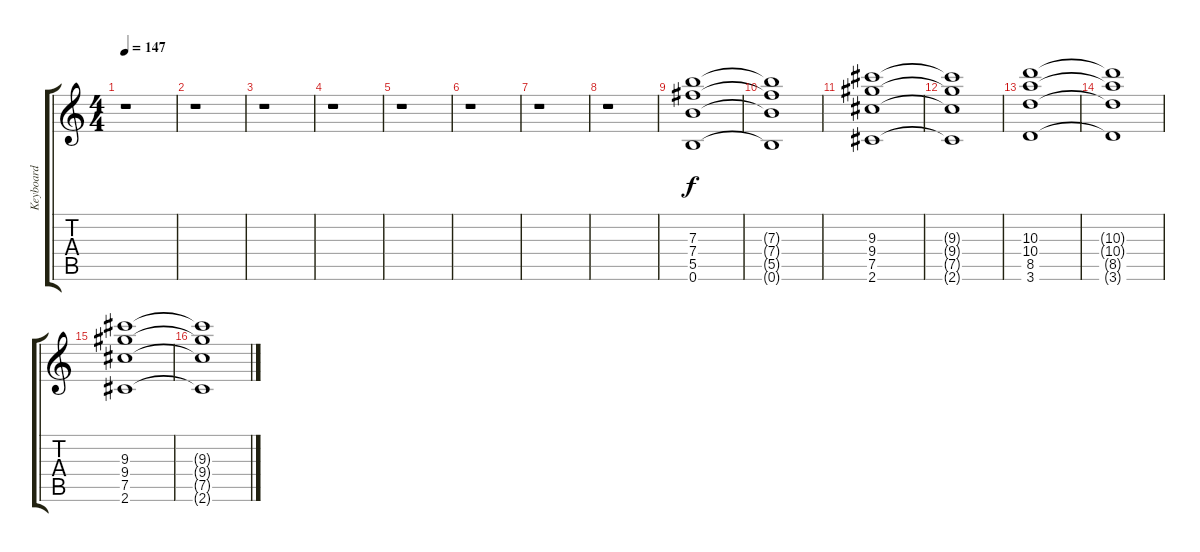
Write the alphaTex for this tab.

\track ("Keyboard" "Keyboard") {instrument fx1rain}
\staff {score tabs}
\tuning (Db6 Ab5 E5 B4 Gb4 B3) {hide}
\ts (4 4)
\tempo 147
\clef g2
\ks c
r.1{dy f} |
r.1 |
r.1 |
r.1 |
r.1 |
r.1 |
r.1 |
r.1 |
(7.3 7.4 5.5 0.6).1{instrument stringensemble1} |
(7.3{t} 7.4{t} 5.5{t} 0.6{t}).1 |
(9.3 9.4 7.5 2.6).1 |
(9.3{t} 9.4{t} 7.5{t} 2.6{t}).1 |
(10.3 10.4 8.5 3.6).1 |
(10.3{t} 10.4{t} 8.5{t} 3.6{t}).1 |
(9.3 9.4 7.5 2.6).1 |
(9.3{t} 9.4{t} 7.5{t} 2.6{t}).1
